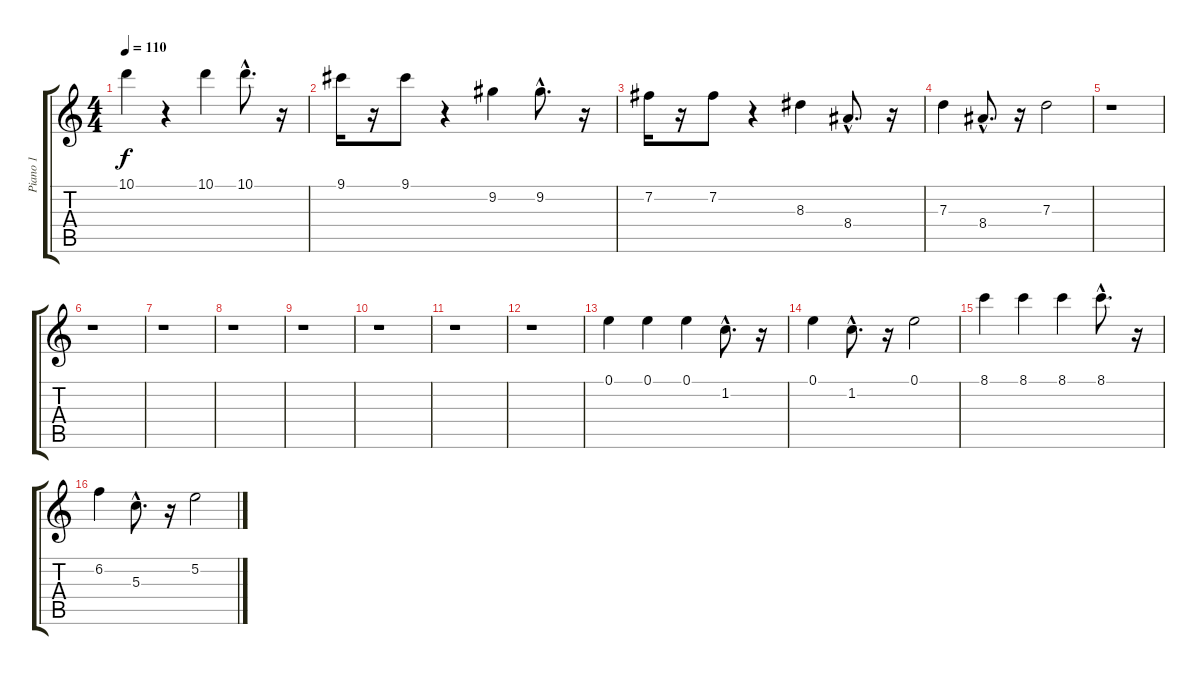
\track ("Piano 1" "Piano 1") {instrument acousticguitarnylon}
\staff {score tabs}
\tuning (E4 B3 G3 D3 A2 E2) {hide}
\ts (4 4)
\tempo 110
\clef g2
\ks c
10.1.4{dy f} r.4 10.1.4 10.1{hac}.8{d} r.16 |
9.1.16 r.16 9.1.8 r.4 9.2.4 9.2{hac}.8{d} r.16 |
7.2.16 r.16 7.2.8 r.4 8.3.4 8.4{hac}.8{d} r.16 |
7.3.4 8.4{hac}.8{d} r.16 7.3.2 |
r.1 |
r.1 |
r.1 |
r.1 |
r.1 |
r.1 |
r.1 |
r.1 |
0.1.4 0.1.4 0.1.4 1.2{hac}.8{d} r.16 |
0.1.4 1.2{hac}.8{d} r.16 0.1.2 |
8.1.4 8.1.4 8.1.4 8.1{hac}.8{d} r.16 |
6.2.4 5.3{hac}.8{d} r.16 5.2.2
